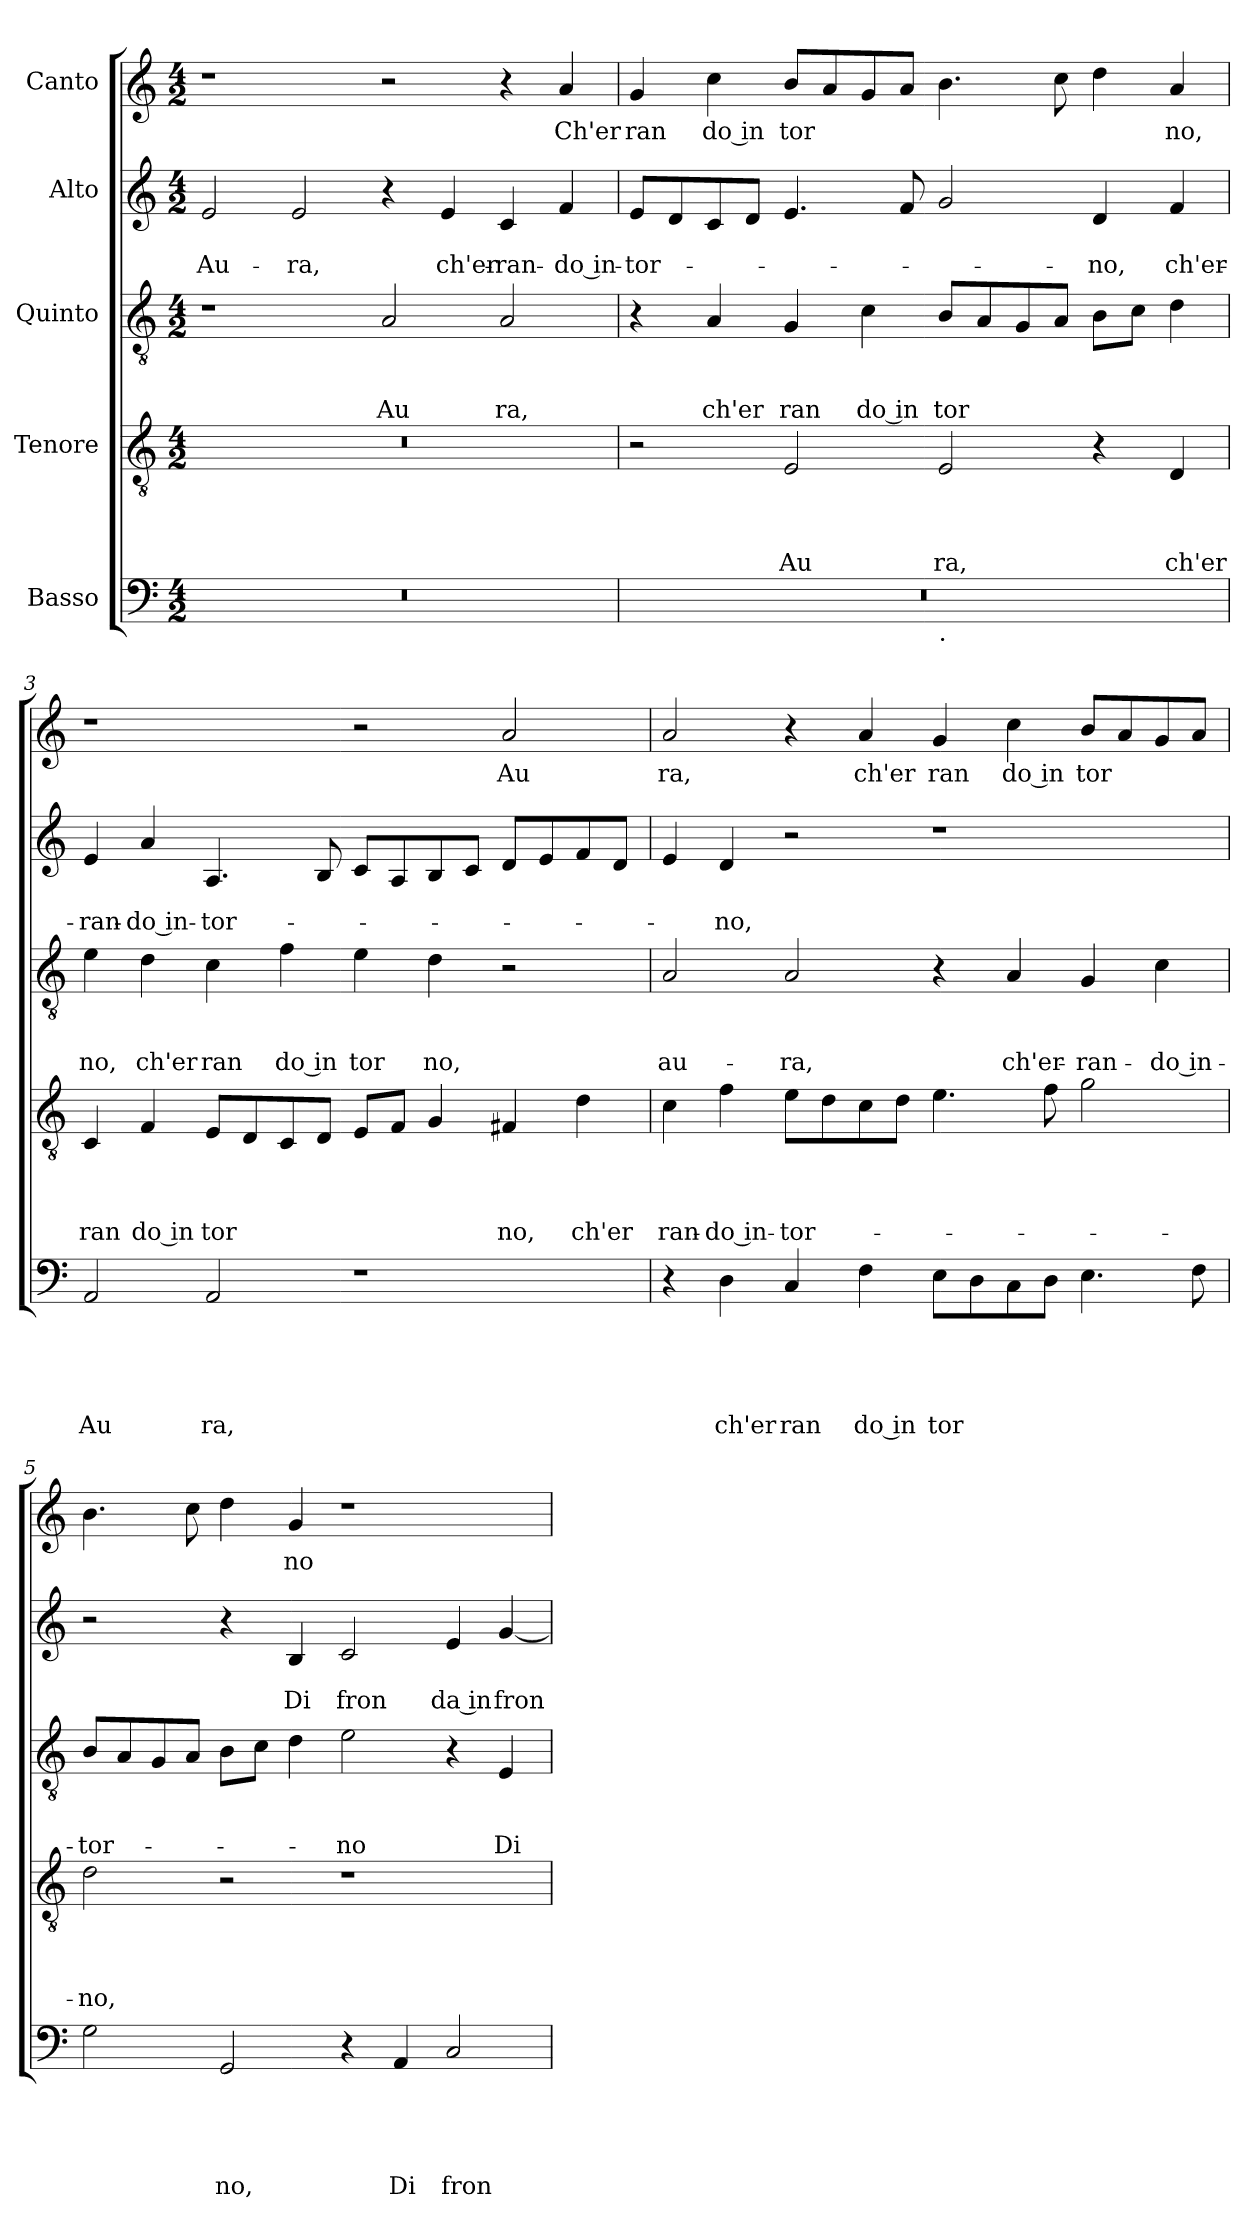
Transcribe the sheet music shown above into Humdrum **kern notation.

**kern	**text	**text	**text	**text	**text	**kern	**text	**text	**text	**text	**kern	**text	**text	**text	**kern	**text	**text	**kern	**text
*part5	*part5	*part5	*part5	*part5	*part5	*part4	*part4	*part4	*part4	*part4	*part3	*part3	*part3	*part3	*part2	*part2	*part2	*part1	*part1
*staff5	*staff5	*staff5	*staff5	*staff5	*staff5	*staff4	*staff4	*staff4	*staff4	*staff4	*staff3	*staff3	*staff3	*staff3	*staff2	*staff2	*staff2	*staff1	*staff1
*I"Basso	*	*	*	*	*	*I"Tenore	*	*	*	*	*I"Quinto	*	*	*	*I"Alto	*	*	*I"Canto	*
*clefF4	*	*	*	*	*	*clefGv2	*	*	*	*	*clefGv2	*	*	*	*clefG2	*	*	*clefG2	*
*k[]	*	*	*	*	*	*k[]	*	*	*	*	*k[]	*	*	*	*k[]	*	*	*k[]	*
*C:	*	*	*	*	*	*C:	*	*	*	*	*C:	*	*	*	*C:	*	*	*C:	*
*M4/2	*	*	*	*	*	*M4/2	*	*	*	*	*M4/2	*	*	*	*M4/2	*	*	*M4/2	*
=1	=1	=1	=1	=1	=1	=1	=1	=1	=1	=1	=1	=1	=1	=1	=1	=1	=1	=1	=1
!	!	!	!	!	!	!	!	!	!	!	!	!	!	!	!	!	!LO:LY:b	!	!
0r	.	.	.	.	.	0r	.	.	.	.	1r	.	.	.	2e/	.	Au-	1r	.
!	!	!	!	!	!	!	!	!	!	!	!	!	!	!	!	!	!LO:LY:b	!	!
.	.	.	.	.	.	.	.	.	.	.	.	.	.	.	2e/	.	-ra,	.	.
!	!	!	!	!	!	!	!	!	!	!	!	!	!	!LO:LY:b	!	!	!	!	!
.	.	.	.	.	.	.	.	.	.	.	2A/	.	.	Au	4r	.	.	2r	.
!	!	!	!	!	!	!	!	!	!	!	!	!	!	!	!	!	!LO:LY:b	!	!
.	.	.	.	.	.	.	.	.	.	.	.	.	.	.	4e/	.	ch'er-	.	.
!	!	!	!	!	!	!	!	!	!	!	!	!	!	!LO:LY:b	!	!	!LO:LY:b	!	!
.	.	.	.	.	.	.	.	.	.	.	2A/	.	.	ra,	4c/	.	-ran-	4r	.
!	!	!	!	!	!	!	!	!	!	!	!	!	!	!	!	!	!LO:LY:b:rj	!	!LO:LY:b
.	.	.	.	.	.	.	.	.	.	.	.	.	.	.	4f/	.	-do in-	4a/	Ch'er
=2	=2	=2	=2	=2	=2	=2	=2	=2	=2	=2	=2	=2	=2	=2	=2	=2	=2	=2	=2
!	!	!	!	!	!	!	!	!	!	!	!	!	!	!	!	!	!LO:LY:b	!	!LO:LY:b
*^	*	*	*	*	*	*	*	*	*	*	*	*	*	*	*	*	*	*	*
0r	1ryy	.	.	.	.	.	2r	.	.	.	.	4r	.	.	.	8e/L	.	-tor-	4g/	ran
.	.	.	.	.	.	.	.	.	.	.	.	.	.	.	.	8d/	.	.	.	.
!	!	!	!	!	!	!	!	!	!	!	!	!	!	!	!LO:LY:b	!	!	!	!	!LO:LY:b:rj
.	.	.	.	.	.	.	.	.	.	.	.	4A/	.	.	ch'er	8c/	.	.	4cc\	do in
.	.	.	.	.	.	.	.	.	.	.	.	.	.	.	.	8d/J	.	.	.	.
!	!	!	!	!	!	!	!	!	!	!	!LO:LY:b	!	!	!	!LO:LY:b	!	!	!	!	!LO:LY:b
.	.	.	.	.	.	.	2E/	.	.	.	Au	4G/	.	.	ran	4.e/	.	.	8b/L	tor
.	.	.	.	.	.	.	.	.	.	.	.	.	.	.	.	.	.	.	8a/	.
!	!	!	!	!	!	!	!	!	!	!	!	!	!	!	!LO:LY:b:rj	!	!	!	!	!
.	.	.	.	.	.	.	.	.	.	.	.	4c\	.	.	do in	.	.	.	8g/	.
.	.	.	.	.	.	.	.	.	.	.	.	.	.	.	.	8f/	.	.	8a/J	.
!	!LO:TX:b:t=.	!	!	!	!	!	!	!	!	!	!	!	!	!	!	!	!	!	!	!
!	!	!	!	!	!	!	!	!	!	!	!LO:LY:b	!	!	!	!LO:LY:b	!	!	!	!	!
.	1ryy	.	.	.	.	.	2E/	.	.	.	ra,	8B/L	.	.	tor	2g/	.	.	4.b\	.
.	.	.	.	.	.	.	.	.	.	.	.	8A/	.	.	.	.	.	.	.	.
.	.	.	.	.	.	.	.	.	.	.	.	8G/	.	.	.	.	.	.	.	.
.	.	.	.	.	.	.	.	.	.	.	.	8A/J	.	.	.	.	.	.	8cc\	.
!	!	!	!	!	!	!	!	!	!	!	!	!	!	!	!	!	!	!LO:LY:b	!	!
.	.	.	.	.	.	.	4r	.	.	.	.	8B\L	.	.	.	4d/	.	-no,	4dd\	.
.	.	.	.	.	.	.	.	.	.	.	.	8c\J	.	.	.	.	.	.	.	.
!	!	!	!	!	!	!	!	!	!	!	!LO:LY:b	!	!	!	!	!	!	!LO:LY:b	!	!LO:LY:b
.	.	.	.	.	.	.	4D/	.	.	.	ch'er	4d\	.	.	.	4f/	.	ch'er-	4a/	no,
=3	=3	=3	=3	=3	=3	=3	=3	=3	=3	=3	=3	=3	=3	=3	=3	=3	=3	=3	=3	=3
!	!	!	!	!	!	!LO:LY:b	!	!	!	!	!LO:LY:b	!	!	!	!LO:LY:b	!	!	!LO:LY:b	!	!
*v	*v	*	*	*	*	*	*	*	*	*	*	*	*	*	*	*	*	*	*	*
2AA/	.	.	.	.	Au	4C/	.	.	.	ran	4e\	.	.	no,	4e/	.	-ran-	1r	.
!	!	!	!	!	!	!	!	!	!	!LO:LY:b:rj	!	!	!	!LO:LY:b	!	!	!LO:LY:b:rj	!	!
.	.	.	.	.	.	4F/	.	.	.	do in	4d\	.	.	ch'er	4a/	.	-do in-	.	.
!	!	!	!	!	!LO:LY:b	!	!	!	!	!LO:LY:b	!	!	!	!LO:LY:b	!	!	!LO:LY:b	!	!
2AA/	.	.	.	.	ra,	8E/L	.	.	.	tor	4c\	.	.	ran	4.A/	.	-tor-	.	.
.	.	.	.	.	.	8D/	.	.	.	.	.	.	.	.	.	.	.	.	.
!	!	!	!	!	!	!	!	!	!	!	!	!	!	!LO:LY:b:rj	!	!	!	!	!
.	.	.	.	.	.	8C/	.	.	.	.	4f\	.	.	do in	.	.	.	.	.
.	.	.	.	.	.	8D/J	.	.	.	.	.	.	.	.	8B/	.	.	.	.
!	!	!	!	!	!	!	!	!	!	!	!	!	!	!LO:LY:b	!	!	!	!	!
1r	.	.	.	.	.	8E/L	.	.	.	.	4e\	.	.	tor	8c/L	.	.	2r	.
.	.	.	.	.	.	8F/J	.	.	.	.	.	.	.	.	8A/	.	.	.	.
!	!	!	!	!	!	!	!	!	!	!	!	!	!	!LO:LY:b	!	!	!	!	!
.	.	.	.	.	.	4G/	.	.	.	.	4d\	.	.	no,	8B/	.	.	.	.
.	.	.	.	.	.	.	.	.	.	.	.	.	.	.	8c/J	.	.	.	.
!	!	!	!	!	!	!	!	!	!	!LO:LY:b	!	!	!	!	!	!	!	!	!LO:LY:b
.	.	.	.	.	.	4F#X/	.	.	.	no,	2r	.	.	.	8d/L	.	.	2a/	Au
.	.	.	.	.	.	.	.	.	.	.	.	.	.	.	8e/	.	.	.	.
!	!	!	!	!	!	!	!	!	!	!LO:LY:b	!	!	!	!	!	!	!	!	!
.	.	.	.	.	.	4d\	.	.	.	ch'er	.	.	.	.	8f/	.	.	.	.
.	.	.	.	.	.	.	.	.	.	.	.	.	.	.	8d/J	.	.	.	.
!!LO:LB:g=z
=4	=4	=4	=4	=4	=4	=4	=4	=4	=4	=4	=4	=4	=4	=4	=4	=4	=4	=4	=4
!	!	!	!	!	!	!	!	!	!	!LO:LY:b	!	!	!	!LO:LY:b	!	!	!	!	!LO:LY:b
4r	.	.	.	.	.	4c\	.	.	.	ran-	2A/	.	.	au-	4e/	.	.	2a/	ra,
!	!	!	!	!	!LO:LY:b	!	!	!	!	!LO:LY:b:rj	!	!	!	!	!	!	!LO:LY:b	!	!
4D\	.	.	.	.	ch'er	4f\	.	.	.	-do in-	.	.	.	.	4d/	.	-no,	.	.
!	!	!	!	!	!LO:LY:b	!	!	!	!	!LO:LY:b	!	!	!	!LO:LY:b	!	!	!	!	!
4C/	.	.	.	.	ran	8e\L	.	.	.	-tor-	2A/	.	.	-ra,	2r	.	.	4r	.
.	.	.	.	.	.	8d\	.	.	.	.	.	.	.	.	.	.	.	.	.
!	!	!	!	!	!LO:LY:b:rj	!	!	!	!	!	!	!	!	!	!	!	!	!	!LO:LY:b
4F\	.	.	.	.	do in	8c\	.	.	.	.	.	.	.	.	.	.	.	4a/	ch'er
.	.	.	.	.	.	8d\J	.	.	.	.	.	.	.	.	.	.	.	.	.
!	!	!	!	!	!LO:LY:b	!	!	!	!	!	!	!	!	!	!	!	!	!	!LO:LY:b
8E\L	.	.	.	.	tor	4.e\	.	.	.	.	4r	.	.	.	1r	.	.	4g/	ran
8D\	.	.	.	.	.	.	.	.	.	.	.	.	.	.	.	.	.	.	.
!	!	!	!	!	!	!	!	!	!	!	!	!	!	!LO:LY:b	!	!	!	!	!LO:LY:b:rj
8C\	.	.	.	.	.	.	.	.	.	.	4A/	.	.	ch'er-	.	.	.	4cc\	do in
8D\J	.	.	.	.	.	8f\	.	.	.	.	.	.	.	.	.	.	.	.	.
!	!	!	!	!	!	!	!	!	!	!	!	!	!	!LO:LY:b	!	!	!	!	!LO:LY:b
4.E\	.	.	.	.	.	2g\	.	.	.	.	4G/	.	.	-ran-	.	.	.	8b/L	tor
.	.	.	.	.	.	.	.	.	.	.	.	.	.	.	.	.	.	8a/	.
!	!	!	!	!	!	!	!	!	!	!	!	!	!	!LO:LY:b:rj	!	!	!	!	!
.	.	.	.	.	.	.	.	.	.	.	4c\	.	.	-do in-	.	.	.	8g/	.
8F\	.	.	.	.	.	.	.	.	.	.	.	.	.	.	.	.	.	8a</J	.
=5	=5	=5	=5	=5	=5	=5	=5	=5	=5	=5	=5	=5	=5	=5	=5	=5	=5	=5	=5
!	!	!	!	!	!	!	!	!	!	!LO:LY:b	!	!	!	!LO:LY:b	!	!	!	!	!
2G\	.	.	.	.	.	2d\	.	.	.	-no,	8B/L	.	.	-tor-	2r	.	.	4.b\	.
.	.	.	.	.	.	.	.	.	.	.	8A/	.	.	.	.	.	.	.	.
.	.	.	.	.	.	.	.	.	.	.	8G/	.	.	.	.	.	.	.	.
.	.	.	.	.	.	.	.	.	.	.	8A/J	.	.	.	.	.	.	8cc\	.
!	!	!	!	!	!LO:LY:b	!	!	!	!	!	!	!	!	!	!	!	!	!	!
2GG/	.	.	.	.	no,	2r	.	.	.	.	8B\L	.	.	.	4r	.	.	4dd\	.
.	.	.	.	.	.	.	.	.	.	.	8c\J	.	.	.	.	.	.	.	.
!	!	!	!	!	!	!	!	!	!	!	!	!	!	!	!	!	!LO:LY:b	!	!LO:LY:b
.	.	.	.	.	.	.	.	.	.	.	4d\	.	.	.	4B/	.	Di	4g/	no
!	!	!	!	!	!	!	!	!	!	!	!	!	!	!LO:LY:b	!	!	!LO:LY:b	!	!
4r	.	.	.	.	.	1r	.	.	.	.	2e\	.	.	-no	2c/	.	fron	1r	.
!	!	!	!	!	!LO:LY:b	!	!	!	!	!	!	!	!	!	!	!	!	!	!
4AA/	.	.	.	.	Di	.	.	.	.	.	.	.	.	.	.	.	.	.	.
!	!	!	!	!	!LO:LY:b	!	!	!	!	!	!	!	!	!	!	!	!LO:LY:b:rj	!	!
2C/	.	.	.	.	fron	.	.	.	.	.	4r	.	.	.	4e/	.	da in	.	.
!	!	!	!	!	!	!	!	!	!	!	!	!	!	!LO:LY:b	!	!	!LO:LY:b	!	!
.	.	.	.	.	.	.	.	.	.	.	4E/	.	.	Di	[<4g/	.	fron	.	.
=	=	=	=	=	=	=	=	=	=	=	=	=	=	=	=	=	=	=	=
*-	*-	*-	*-	*-	*-	*-	*-	*-	*-	*-	*-	*-	*-	*-	*-	*-	*-	*-	*-
